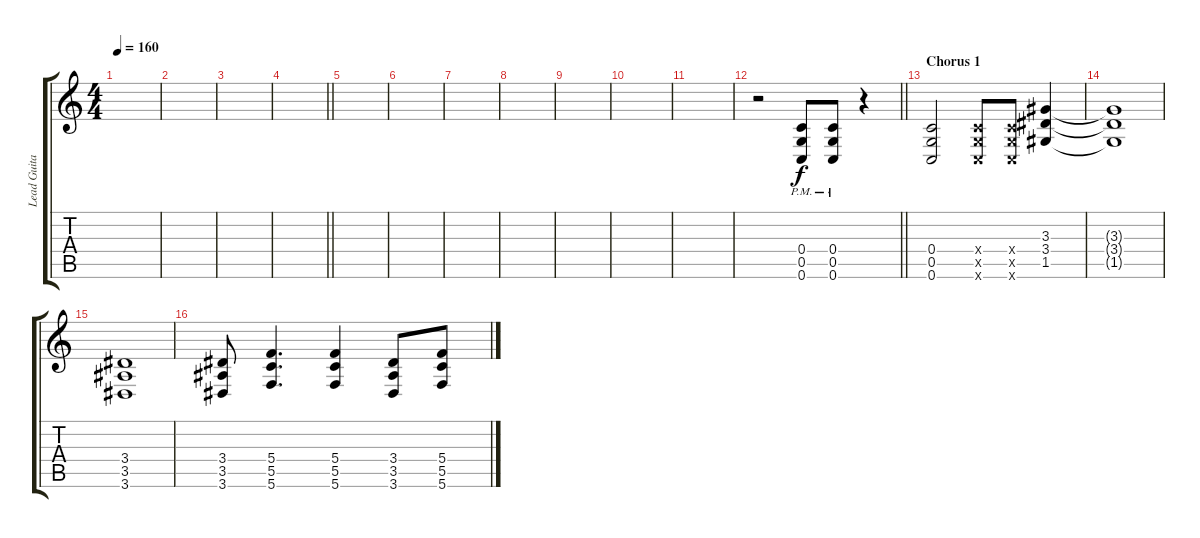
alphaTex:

\track ("Lead Guitar" "Lead Guita") {instrument distortionguitar}
\staff {score tabs}
\tuning (D4 A3 F3 C3 G2 C2) {hide}
\ts (4 4)
\tempo 160
\clef g2
\ks c
|
|
|
\barLineRight lightlight
|
|
|
|
|
|
|
|
\barLineRight lightlight
r.2 (0.4{pm} 0.5{pm} 0.6{pm}).8 (0.4{pm} 0.5{pm} 0.6{pm}).8 r.4 |
\section ("" "Chorus 1")
(0.4 0.5 0.6).2 (0.4{x} 0.5{x} 0.6{x}).8 (0.4{x} 0.5{x} 0.6{x}).8 (3.3 3.4 1.5).4 |
(3.3{t} 3.4{t} 1.5{t}).1 |
(3.4 3.5 3.6).1 |
(3.4 3.5 3.6).8 (5.4 5.5 5.6).4{d} (5.4 5.5 5.6).4 (3.4 3.5 3.6).8 (5.4 5.5 5.6).8
